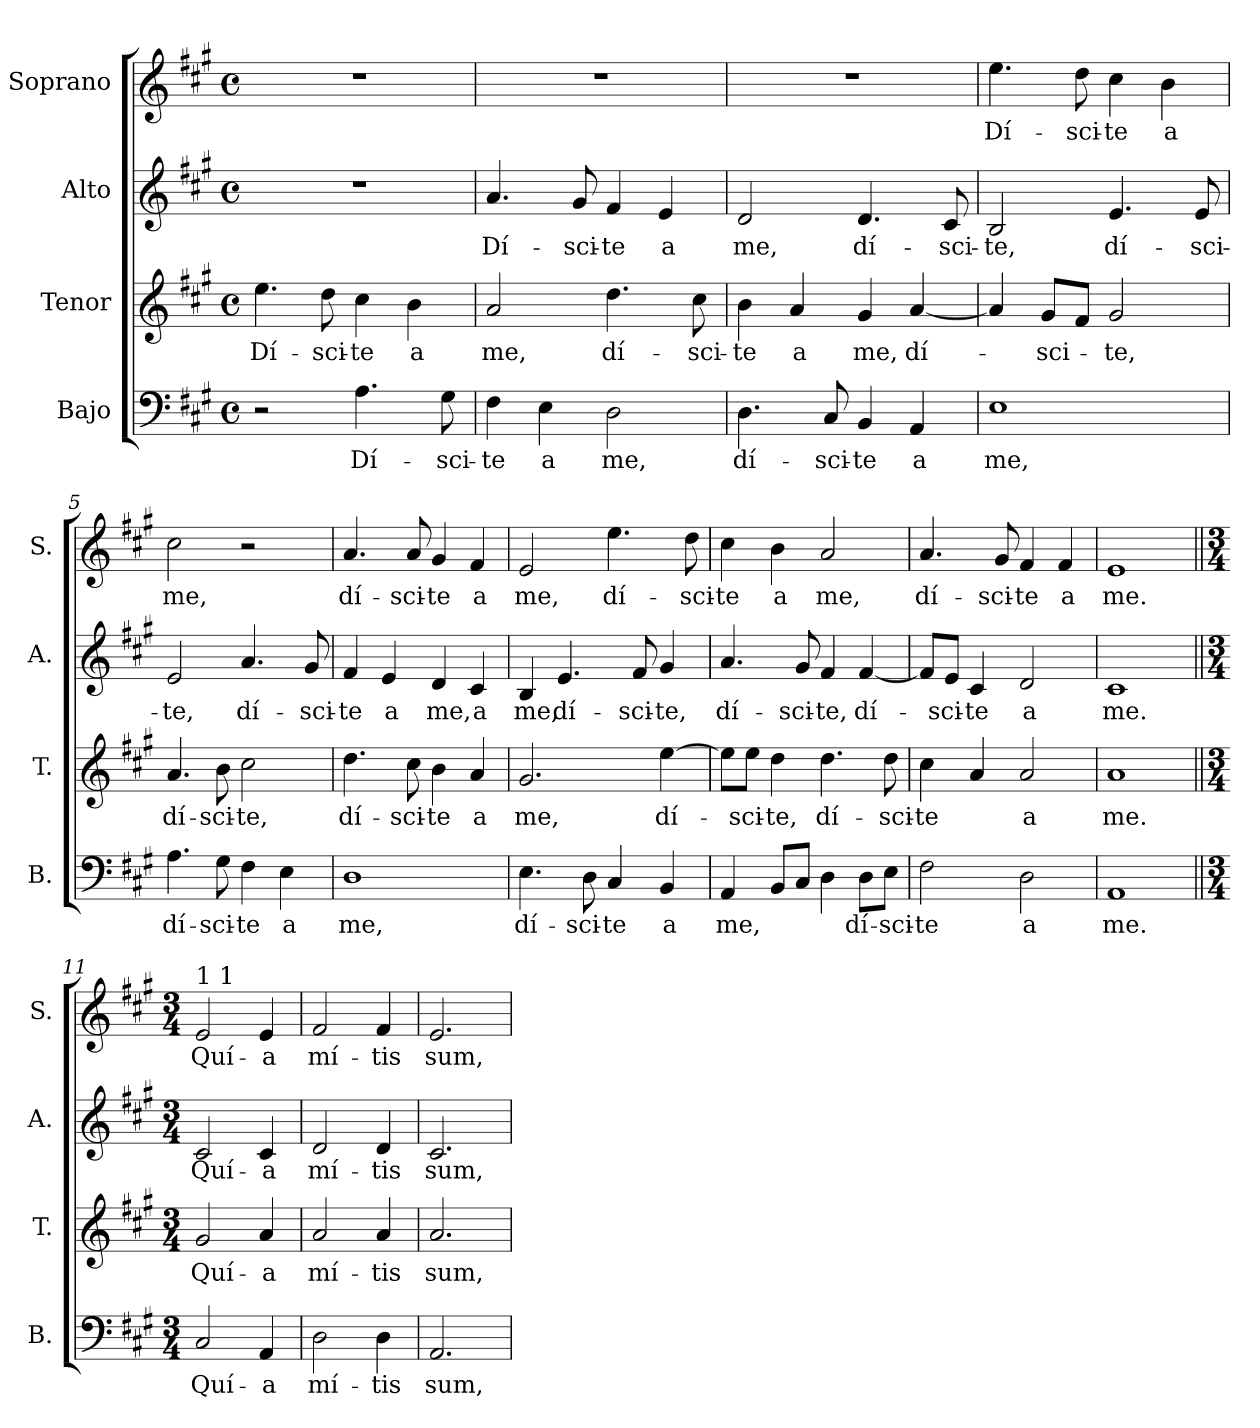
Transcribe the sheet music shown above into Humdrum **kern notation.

**kern	**text	**kern	**text	**kern	**text	**kern	**text
*part4	*part4	*part3	*part3	*part2	*part2	*part1	*part1
*staff4	*staff4	*staff3	*staff3	*staff2	*staff2	*staff1	*staff1
*I"Bajo	*	*I"Tenor	*	*I"Alto	*	*I"Soprano	*
*I'B.	*	*I'T.	*	*I'A.	*	*I'S.	*
*clefF4	*	*clefG2	*	*clefG2	*	*clefG2	*
*k[f#c#g#]	*	*k[f#c#g#]	*	*k[f#c#g#]	*	*k[f#c#g#]	*
*A:	*	*A:	*	*A:	*	*A:	*
*M4/4	*	*M4/4	*	*M4/4	*	*M4/4	*
*met(c)	*	*met(c)	*	*met(c)	*	*met(c)	*
=1	=1	=1	=1	=1	=1	=1	=1
!	!	!	!LO:LY:b	!	!	!	!
2r	.	4.ee\	Dí-	1r	.	1r	.
!	!	!	!LO:LY:b	!	!	!	!
.	.	8dd\	-sci-	.	.	.	.
!	!LO:LY:b	!	!LO:LY:b:rj	!	!	!	!
4.A\	Dí-	4cc#\	-te	.	.	.	.
!	!	!	!LO:LY:b	!	!	!	!
.	.	4b\	a	.	.	.	.
!	!LO:LY:b	!	!	!	!	!	!
8G#\	-sci-	.	.	.	.	.	.
=2	=2	=2	=2	=2	=2	=2	=2
!	!LO:LY:b	!	!LO:LY:b	!	!LO:LY:b	!	!
4F#\	-te	2a/	me,	4.a/	Dí-	1r	.
!	!LO:LY:b	!	!	!	!	!	!
4E\	a	.	.	.	.	.	.
!	!	!	!	!	!LO:LY:b	!	!
.	.	.	.	8g#/	-sci-	.	.
!	!LO:LY:b	!	!LO:LY:b	!	!LO:LY:b:rj	!	!
2D\	me,	4.dd\	dí-	4f#/	-te	.	.
!	!	!	!	!	!LO:LY:b	!	!
.	.	.	.	4e/	a	.	.
!	!	!	!LO:LY:b	!	!	!	!
.	.	8cc#\	-sci-	.	.	.	.
=3	=3	=3	=3	=3	=3	=3	=3
!	!LO:LY:b	!	!LO:LY:b	!	!LO:LY:b	!	!
4.D\	dí-	4b\	-te	2d/	me,	1r	.
!	!	!	!LO:LY:b	!	!	!	!
.	.	4a/	a	.	.	.	.
!	!LO:LY:b	!	!	!	!	!	!
8C#/	-sci-	.	.	.	.	.	.
!	!LO:LY:b:rj	!	!LO:LY:b	!	!LO:LY:b	!	!
4BB/	-te	4g#/	me,	4.d/	dí-	.	.
!	!LO:LY:b	!	!LO:LY:b	!	!	!	!
4AA/	a	[<4a/	dí-	.	.	.	.
!	!	!	!	!	!LO:LY:b	!	!
.	.	.	.	8c#/	-sci-	.	.
=4	=4	=4	=4	=4	=4	=4	=4
!	!LO:LY:b	!	!	!	!LO:LY:b	!	!LO:LY:b
1E	me,	4a/]	.	2B/	-te,	4.ee\	Dí-
!	!	!	!LO:LY:b	!	!	!	!
.	.	8g#/L	-sci-	.	.	.	.
!	!	!	!	!	!	!	!LO:LY:b
.	.	8f#/J	.	.	.	8dd\	-sci-
!	!	!	!LO:LY:b	!	!LO:LY:b	!	!LO:LY:b:rj
.	.	2g#/	-te,	4.e/	dí-	4cc#\	-te
!	!	!	!	!	!	!	!LO:LY:b
.	.	.	.	.	.	4b\	a
!	!	!	!	!	!LO:LY:b	!	!
.	.	.	.	8e/	-sci-	.	.
=5	=5	=5	=5	=5	=5	=5	=5
!	!LO:LY:b	!	!LO:LY:b	!	!LO:LY:b	!	!LO:LY:b
4.A\	dí-	4.a/	dí-	2e/	-te,	2cc#\	me,
!	!LO:LY:b	!	!LO:LY:b	!	!	!	!
8G#\	-sci-	8b\	-sci-	.	.	.	.
!	!LO:LY:b:rj	!	!LO:LY:b:rj	!	!LO:LY:b	!	!
4F#\	-te	2cc#\	-te,	4.a/	dí-	2r	.
!	!LO:LY:b	!	!	!	!	!	!
4E\	a	.	.	.	.	.	.
!	!	!	!	!	!LO:LY:b	!	!
.	.	.	.	8g#/	-sci-	.	.
!!LO:LB:g=z
=6	=6	=6	=6	=6	=6	=6	=6
!	!LO:LY:b	!	!LO:LY:b	!	!LO:LY:b	!	!LO:LY:b
1D	me,	4.dd\	dí-	4f#/	-te	4.a/	dí-
!	!	!	!	!	!LO:LY:b	!	!
.	.	.	.	4e/	a	.	.
!	!	!	!LO:LY:b	!	!	!	!LO:LY:b
.	.	8cc#\	-sci-	.	.	8a/	-sci-
!	!	!	!LO:LY:b:rj	!	!LO:LY:b	!	!LO:LY:b:rj
.	.	4b\	-te	4d/	me,	4g#/	-te
!	!	!	!LO:LY:b	!	!LO:LY:b	!	!LO:LY:b
.	.	4a/	a	4c#/	a	4f#/	a
=7	=7	=7	=7	=7	=7	=7	=7
!	!LO:LY:b	!	!LO:LY:b	!	!LO:LY:b	!	!LO:LY:b
4.E\	dí-	2.g#/	me,	4B/	me,	2e/	me,
!	!	!	!	!	!LO:LY:b	!	!
.	.	.	.	4.e/	dí-	.	.
!	!LO:LY:b	!	!	!	!	!	!
8D\	-sci-	.	.	.	.	.	.
!	!LO:LY:b:rj	!	!	!	!	!	!LO:LY:b
4C#/	-te	.	.	.	.	4.ee\	dí-
!	!	!	!	!	!LO:LY:b	!	!
.	.	.	.	8f#/	-sci-	.	.
!	!LO:LY:b	!	!LO:LY:b	!	!LO:LY:b:rj	!	!
4BB/	a	[>4ee\	dí-	4g#/	-te,	.	.
!	!	!	!	!	!	!	!LO:LY:b
.	.	.	.	.	.	8dd\	-sci-
=8	=8	=8	=8	=8	=8	=8	=8
!	!LO:LY:b	!	!	!	!LO:LY:b	!	!LO:LY:b
4AA/	me,	8ee\L]	.	4.a/	dí-	4cc#\	-te
!	!	!	!LO:LY:b	!	!	!	!
.	.	8ee\J	-sci-	.	.	.	.
!	!	!	!LO:LY:b:rj	!	!	!	!LO:LY:b
8BB/L	.	4dd\	-te,	.	.	4b\	a
!	!	!	!	!	!LO:LY:b	!	!
8C#/J	.	.	.	8g#/	-sci-	.	.
!	!	!	!LO:LY:b	!	!LO:LY:b:rj	!	!LO:LY:b
4D\	.	4.dd\	dí-	4f#/	-te,	2a/	me,
!	!LO:LY:b	!	!	!	!LO:LY:b	!	!
8D\L	dí-	.	.	[<4f#/	dí-	.	.
!	!LO:LY:b:rj	!	!LO:LY:b	!	!	!	!
8E\J	-sci-	8dd\	-sci-	.	.	.	.
=9	=9	=9	=9	=9	=9	=9	=9
!	!LO:LY:b	!	!LO:LY:b	!	!	!	!LO:LY:b
2F#\	-te	4cc#\	-te	8f#/L]	.	4.a/	dí-
!	!	!	!	!	!LO:LY:b	!	!
.	.	.	.	8e/J	-sci-	.	.
!	!	!	!	!	!LO:LY:b:rj	!	!
.	.	4a/	.	4c#/	-te	.	.
!	!	!	!	!	!	!	!LO:LY:b
.	.	.	.	.	.	8g#/	-sci-
!	!LO:LY:b	!	!LO:LY:b	!	!LO:LY:b	!	!LO:LY:b:rj
2D\	a	2a/	a	2d/	a	4f#/	-te
!	!	!	!	!	!	!	!LO:LY:b
.	.	.	.	.	.	4f#/	a
=10	=10	=10	=10	=10	=10	=10	=10
!	!LO:LY:b	!	!LO:LY:b	!	!LO:LY:b	!	!LO:LY:b
1AA	me.	1a	me.	1c#	me.	1e	me.
!!LO:PB:g=z
=11||	=11||	=11||	=11||	=11||	=11||	=11||	=11||
*M3/4	*	*M3/4	*	*M3/4	*	*M3/4	*
!	!	!	!	!	!	!LO:TX:a:t=1 1	!
!	!LO:LY:b	!	!LO:LY:b	!	!LO:LY:b	!	!LO:LY:b
2C#/	Quí-	2g#/	Quí-	2c#/	Quí-	2e/	Quí-
!	!LO:LY:b	!	!LO:LY:b	!	!LO:LY:b	!	!LO:LY:b
4AA/	-a	4a/	-a	4c#/	-a	4e/	-a
=12	=12	=12	=12	=12	=12	=12	=12
!	!LO:LY:b	!	!LO:LY:b	!	!LO:LY:b	!	!LO:LY:b
2D\	mí-	2a/	mí-	2d/	mí-	2f#/	mí-
!	!LO:LY:b	!	!LO:LY:b	!	!LO:LY:b	!	!LO:LY:b
4D\	-tis	4a/	-tis	4d/	-tis	4f#/	-tis
=13	=13	=13	=13	=13	=13	=13	=13
!	!LO:LY:b	!	!LO:LY:b	!	!LO:LY:b	!	!LO:LY:b
2.AA/	sum,	2.a/	sum,	2.c#/	sum,	2.e/	sum,
=	=	=	=	=	=	=	=
*-	*-	*-	*-	*-	*-	*-	*-
